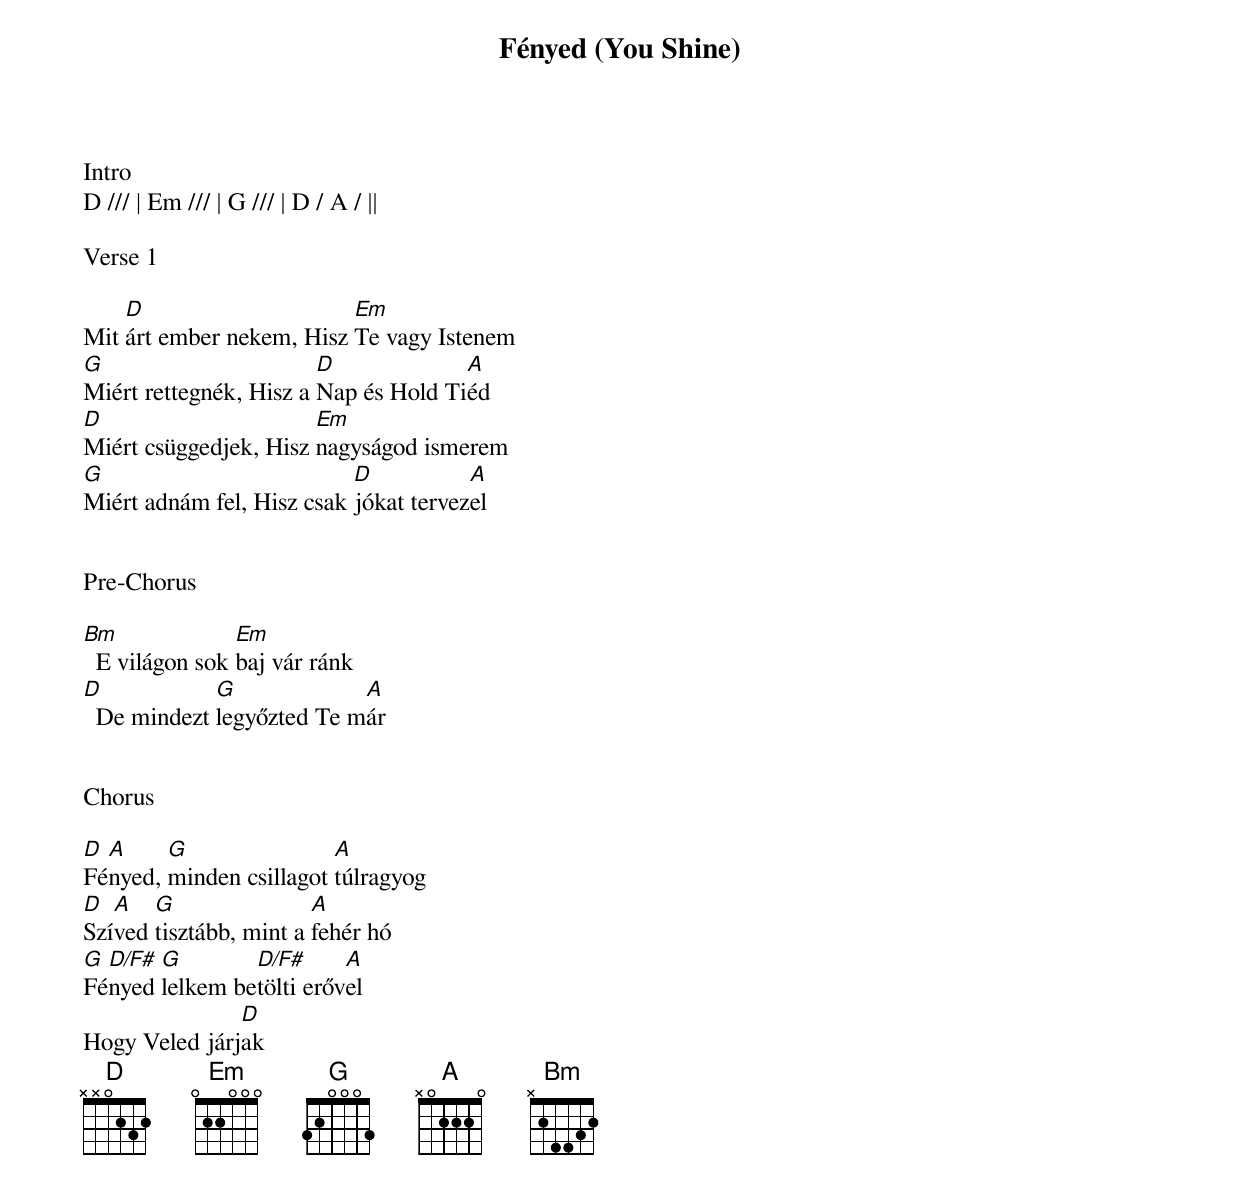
{title: Fényed (You Shine)}
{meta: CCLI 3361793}
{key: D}
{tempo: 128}
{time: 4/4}
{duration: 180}



Intro
D /// | Em /// | G /// | D / A / ||

Verse 1

Mit [D]árt ember nekem, Hisz [Em]Te vagy Istenem
[G]Miért rettegnék, Hisz a [D]Nap és Hold Ti[A]éd
[D]Miért csüggedjek, Hisz [Em]nagyságod ismerem
[G]Miért adnám fel, Hisz csak [D]jókat tervez[A]el


Pre-Chorus

[Bm]  E világon sok [Em]baj vár ránk
[D]  De mindezt [G]legyőzted Te m[A]ár


Chorus

[D]Fé[A]nyed, [G]minden csillagot [A]túlragyog
[D]Szí[A]ved [G]tisztább, mint a [A]fehér hó
[G]Fé[D/F#]nyed [G]lelkem be[D/F#]tölti erőv[A]el
Hogy Veled járj[D]ak
